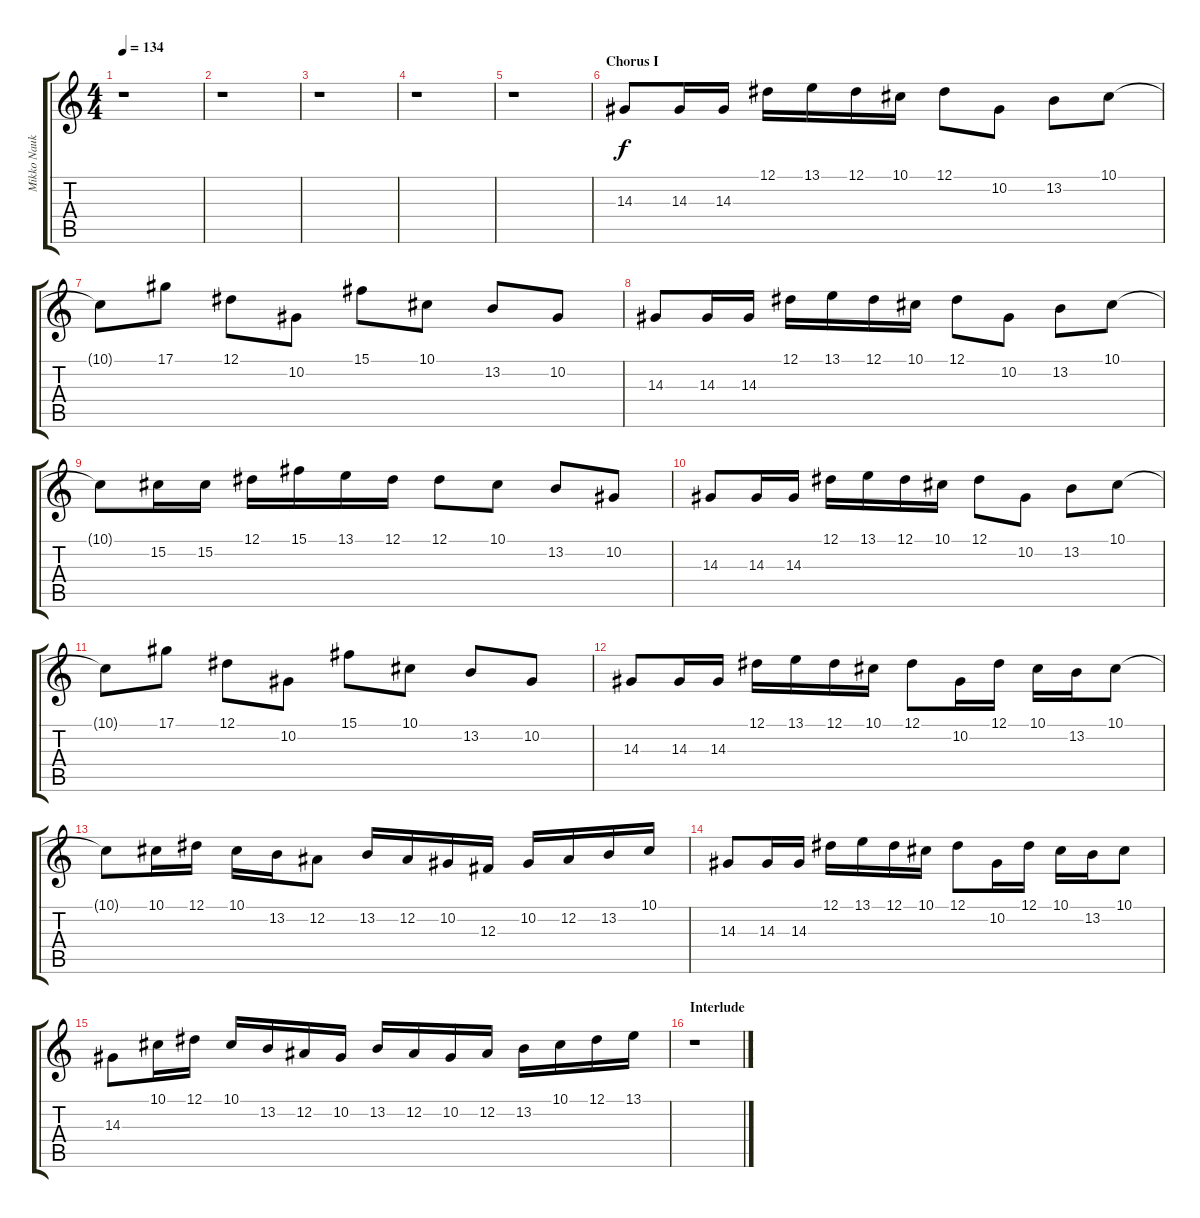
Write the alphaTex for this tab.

\track ("Mikko Naukkarinen - Keyboards I" "Mikko Nauk") {instrument lead2sawtooth}
\staff {score tabs}
\tuning (Eb4 Bb3 Gb3 Db3 Ab2 Eb2) {hide}
\ts (4 4)
\tempo 134
\clef g2
\ks c
r.1{dy f} |
r.1 |
r.1 |
r.1 |
r.1 |
\section ("" "Chorus I")
14.3.8 14.3.16 14.3.16 12.1.16 13.1.16 12.1.16 10.1.16 12.1.8 10.2.8 13.2.8 10.1.8 |
10.1{t}.8 17.1.8 12.1.8 10.2.8 15.1.8 10.1.8 13.2.8 10.2.8 |
14.3.8 14.3.16 14.3.16 12.1.16 13.1.16 12.1.16 10.1.16 12.1.8 10.2.8 13.2.8 10.1.8 |
10.1{t}.8 15.2.16 15.2.16 12.1.16 15.1.16 13.1.16 12.1.16 12.1.8 10.1.8 13.2.8 10.2.8 |
14.3.8 14.3.16 14.3.16 12.1.16 13.1.16 12.1.16 10.1.16 12.1.8 10.2.8 13.2.8 10.1.8 |
10.1{t}.8 17.1.8 12.1.8 10.2.8 15.1.8 10.1.8 13.2.8 10.2.8 |
14.3.8 14.3.16 14.3.16 12.1.16 13.1.16 12.1.16 10.1.16 12.1.8 10.2.16 12.1.16 10.1.16 13.2.16 10.1.8 |
10.1{t}.8 10.1.16 12.1.16 10.1.16 13.2.16 12.2.8 13.2.16 12.2.16 10.2.16 12.3.16 10.2.16 12.2.16 13.2.16 10.1.16 |
14.3.8 14.3.16 14.3.16 12.1.16 13.1.16 12.1.16 10.1.16 12.1.8 10.2.16 12.1.16 10.1.16 13.2.16 10.1.8 |
14.3.8 10.1.16 12.1.16 10.1.16 13.2.16 12.2.16 10.2.16 13.2.16 12.2.16 10.2.16 12.2.16 13.2.16 10.1.16 12.1.16 13.1.16 |
\section ("" "Interlude")
r.1
